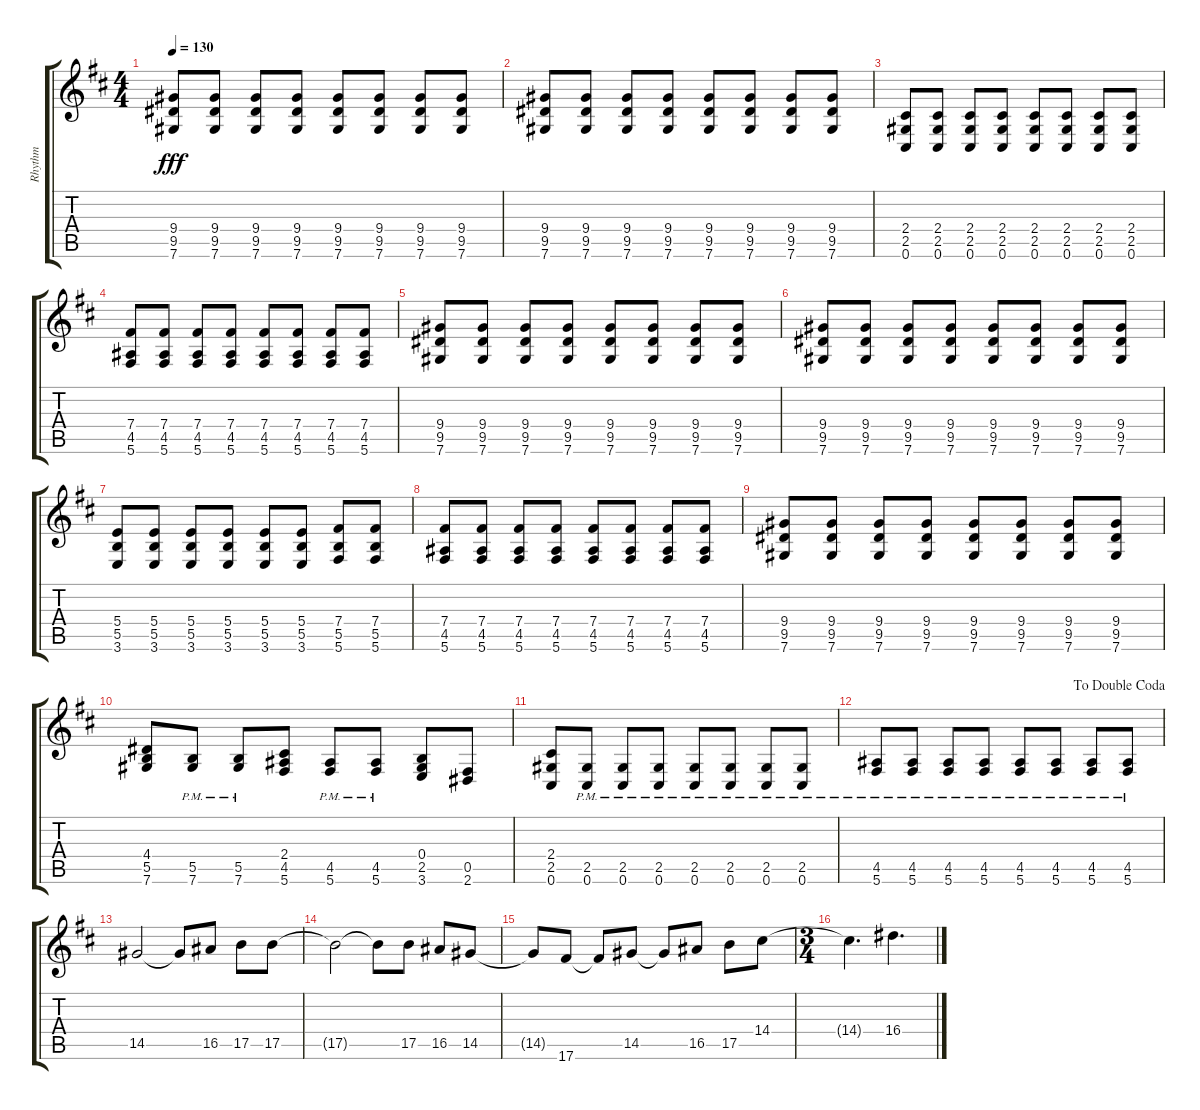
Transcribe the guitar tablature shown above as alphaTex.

\track ("Rhythm" "Rhythm") {instrument distortionguitar}
\staff {score tabs}
\tuning (Db4 Ab3 E3 B2 Gb2 Db2) {hide}
\ts (4 4)
\tempo 130
\clef g2
\ks d
(9.4 9.5 7.6).8{dy fff} (9.4 9.5 7.6).8 (9.4 9.5 7.6).8 (9.4 9.5 7.6).8 (9.4 9.5 7.6).8 (9.4 9.5 7.6).8 (9.4 9.5 7.6).8 (9.4 9.5 7.6).8 |
(9.4 9.5 7.6).8 (9.4 9.5 7.6).8 (9.4 9.5 7.6).8 (9.4 9.5 7.6).8 (9.4 9.5 7.6).8 (9.4 9.5 7.6).8 (9.4 9.5 7.6).8 (9.4 9.5 7.6).8 |
(2.4 2.5 0.6).8 (2.4 2.5 0.6).8 (2.4 2.5 0.6).8 (2.4 2.5 0.6).8 (2.4 2.5 0.6).8 (2.4 2.5 0.6).8 (2.4 2.5 0.6).8 (2.4 2.5 0.6).8 |
(7.4 4.5 5.6).8 (7.4 4.5 5.6).8 (7.4 4.5 5.6).8 (7.4 4.5 5.6).8 (7.4 4.5 5.6).8 (7.4 4.5 5.6).8 (7.4 4.5 5.6).8 (7.4 4.5 5.6).8 |
(9.4 9.5 7.6).8 (9.4 9.5 7.6).8 (9.4 9.5 7.6).8 (9.4 9.5 7.6).8 (9.4 9.5 7.6).8 (9.4 9.5 7.6).8 (9.4 9.5 7.6).8 (9.4 9.5 7.6).8 |
(9.4 9.5 7.6).8 (9.4 9.5 7.6).8 (9.4 9.5 7.6).8 (9.4 9.5 7.6).8 (9.4 9.5 7.6).8 (9.4 9.5 7.6).8 (9.4 9.5 7.6).8 (9.4 9.5 7.6).8 |
(5.4 5.5 3.6).8 (5.4 5.5 3.6).8 (5.4 5.5 3.6).8 (5.4 5.5 3.6).8 (5.4 5.5 3.6).8 (5.4 5.5 3.6).8 (7.4 5.5 5.6).8 (7.4 5.5 5.6).8 |
(7.4 4.5 5.6).8 (7.4 4.5 5.6).8 (7.4 4.5 5.6).8 (7.4 4.5 5.6).8 (7.4 4.5 5.6).8 (7.4 4.5 5.6).8 (7.4 4.5 5.6).8 (7.4 4.5 5.6).8 |
(9.4 9.5 7.6).8 (9.4 9.5 7.6).8 (9.4 9.5 7.6).8 (9.4 9.5 7.6).8 (9.4 9.5 7.6).8 (9.4 9.5 7.6).8 (9.4 9.5 7.6).8 (9.4 9.5 7.6).8 |
(4.4 5.5 7.6).8 (5.5{pm} 7.6{pm}).8 (5.5{pm} 7.6{pm}).8 (2.4 4.5 5.6).8 (4.5{pm} 5.6{pm}).8 (4.5{pm} 5.6{pm}).8 (0.4 2.5 3.6).8 (0.5 2.6).8 |
(2.4 2.5 0.6).8 (2.5{pm} 0.6{pm}).8 (2.5{pm} 0.6{pm}).8 (2.5{pm} 0.6{pm}).8 (2.5{pm} 0.6{pm}).8 (2.5{pm} 0.6{pm}).8 (2.5{pm} 0.6{pm}).8 (2.5{pm} 0.6{pm}).8 |
\jump dadoublecoda
(4.5{pm} 5.6{pm}).8 (4.5{pm} 5.6{pm}).8 (4.5{pm} 5.6{pm}).8 (4.5{pm} 5.6{pm}).8 (4.5{pm} 5.6{pm}).8 (4.5{pm} 5.6{pm}).8 (4.5{pm} 5.6{pm}).8 (4.5{pm} 5.6{pm}).8 |
14.5.2 14.5{t}.8 16.5.8 17.5.8 17.5.8 |
17.5{t}.2 17.5{t}.8 17.5.8 16.5.8 14.5.8 |
14.5{t}.8 17.6.8 17.6{t}.8 14.5.8 14.5{t}.8 16.5.8 17.5.8 14.4.8 |
\ts (3 4)
14.4{t}.4{d} 16.4.4{d}
